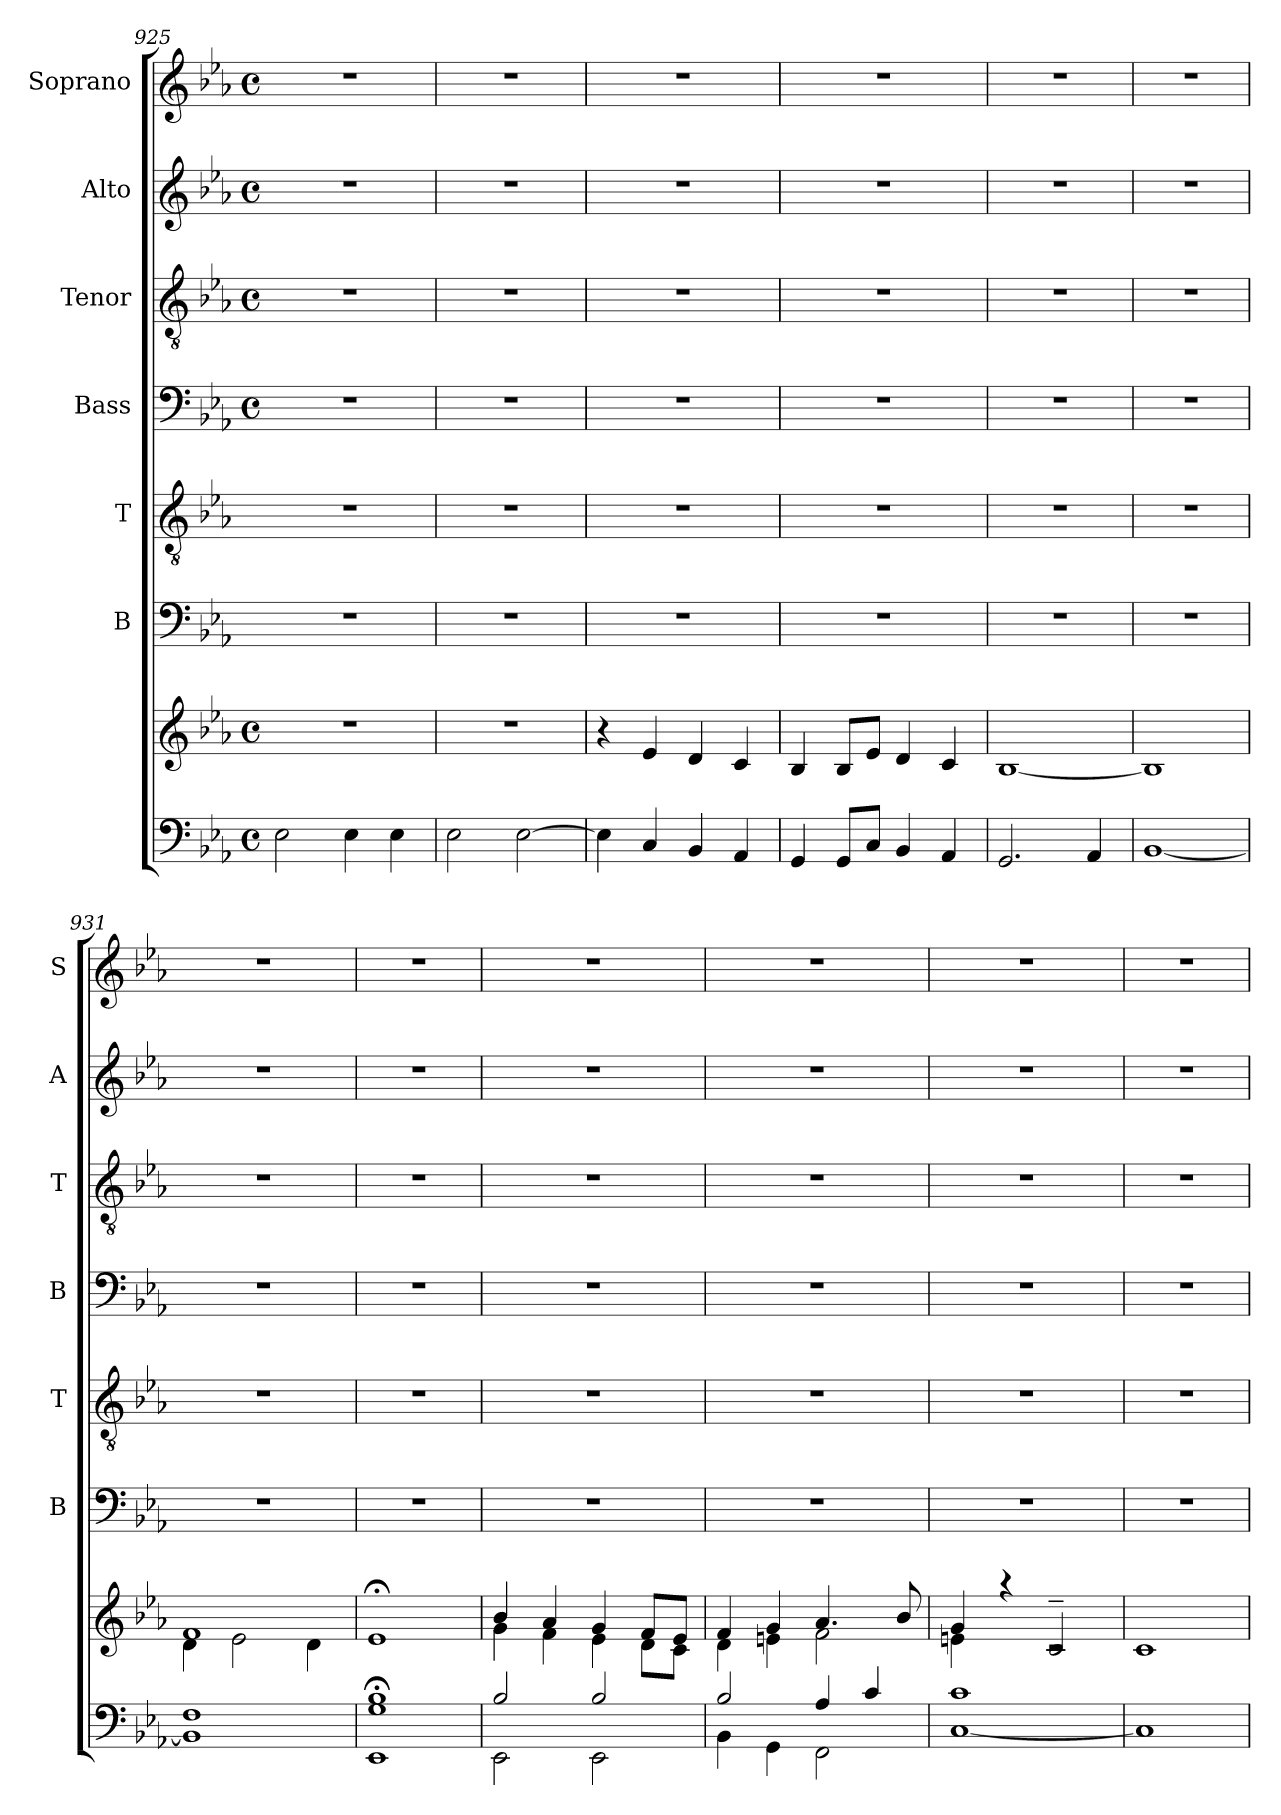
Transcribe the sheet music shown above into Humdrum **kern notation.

**kern	**kern	**kern	**kern	**kern	**kern	**kern	**kern
*part8	*part7	*part6	*part5	*part4	*part3	*part2	*part1
*staff8	*staff7	*staff6	*staff5	*staff4	*staff3	*staff2	*staff1
*	*	*I"B	*I"T	*I"Bass	*I"Tenor	*I"Alto	*I"Soprano
*	*	*I'B	*I'T	*I'B	*I'T	*I'A	*I'S
*clefF4	*clefG2	*clefF4	*clefGv2	*clefF4	*clefGv2	*clefG2	*clefG2
*k[b-e-a-]	*k[b-e-a-]	*k[b-e-a-]	*k[b-e-a-]	*k[b-e-a-]	*k[b-e-a-]	*k[b-e-a-]	*k[b-e-a-]
*E-:	*E-:	*E-:	*E-:	*E-:	*E-:	*E-:	*E-:
*M4/4	*M4/4	*	*	*M4/4	*M4/4	*M4/4	*M4/4
*met(c)	*met(c)	*	*	*met(c)	*met(c)	*met(c)	*met(c)
=925	=925	=925	=925	=925	=925	=925	=925
2E-\	1r	1r	1r	1r	1r	1r	1r
4E-\	.	.	.	.	.	.	.
4E-\	.	.	.	.	.	.	.
=926	=926	=926	=926	=926	=926	=926	=926
2E-\	1r	1r	1r	1r	1r	1r	1r
[>2E-\	.	.	.	.	.	.	.
=927	=927	=927	=927	=927	=927	=927	=927
4E-\]	4r	1r	1r	1r	1r	1r	1r
4C/	4e-/	.	.	.	.	.	.
4BB-/	4d/	.	.	.	.	.	.
4AA-/	4c/	.	.	.	.	.	.
=928	=928	=928	=928	=928	=928	=928	=928
4GG/	4B-/	1r	1r	1r	1r	1r	1r
8GG/L	8B-/L	.	.	.	.	.	.
8C/J	8e-/J	.	.	.	.	.	.
4BB-/	4d/	.	.	.	.	.	.
4AA-/	4c/	.	.	.	.	.	.
=929	=929	=929	=929	=929	=929	=929	=929
2.GG/	[<1B-	1r	1r	1r	1r	1r	1r
4AA-/	.	.	.	.	.	.	.
!!LO:LB:g=z
=930	=930	=930	=930	=930	=930	=930	=930
[>1BB-	1B-]	1r	1r	1r	1r	1r	1r
=931	=931	=931	=931	=931	=931	=931	=931
*	*^	*	*	*	*	*	*
1BB-] 1F	1f	4d\	1r	1r	1r	1r	1r	1r
.	.	2e-\	.	.	.	.	.	.
.	.	4d\	.	.	.	.	.	.
*	*v	*v	*	*	*	*	*	*
=932	=932	=932	=932	=932	=932	=932	=932
1EE-; 1G; 1B-;	1e-;	1r	1r	1r	1r	1r	1r
=933	=933	=933	=933	=933	=933	=933	=933
*^	*^	*	*	*	*	*	*
2B-/	2EE-\	4b-/	4g\	1r	1r	1r	1r	1r	1r
.	.	4a-/	4f\	.	.	.	.	.	.
2B-/	2EE-\	4g/	4e-\	.	.	.	.	.	.
.	.	8f/L	8d\L	.	.	.	.	.	.
.	.	8e-/J	8c\J	.	.	.	.	.	.
=934	=934	=934	=934	=934	=934	=934	=934	=934	=934
2B-/	4BB-\	4f/	4d\	1r	1r	1r	1r	1r	1r
.	4GG\	4g/	4en\	.	.	.	.	.	.
4A-/	2FF\	4.a-/	2f\	.	.	.	.	.	.
4c/	.	.	.	.	.	.	.	.	.
.	.	8b-/	.	.	.	.	.	.	.
*v	*v	*	*	*	*	*	*	*	*
=935	=935	=935	=935	=935	=935	=935	=935	=935
[>1C 1c	4g/	4en\	1r	1r	1r	1r	1r	1r
.	4raa	4ryy	.	.	.	.	.	.
.	2c~>/	2rc	.	.	.	.	.	.
*	*v	*v	*	*	*	*	*	*
!!LO:PB:g=z
=936	=936	=936	=936	=936	=936	=936	=936
1C]	1c	1r	1r	1r	1r	1r	1r
=	=	=	=	=	=	=	=
*-	*-	*-	*-	*-	*-	*-	*-
